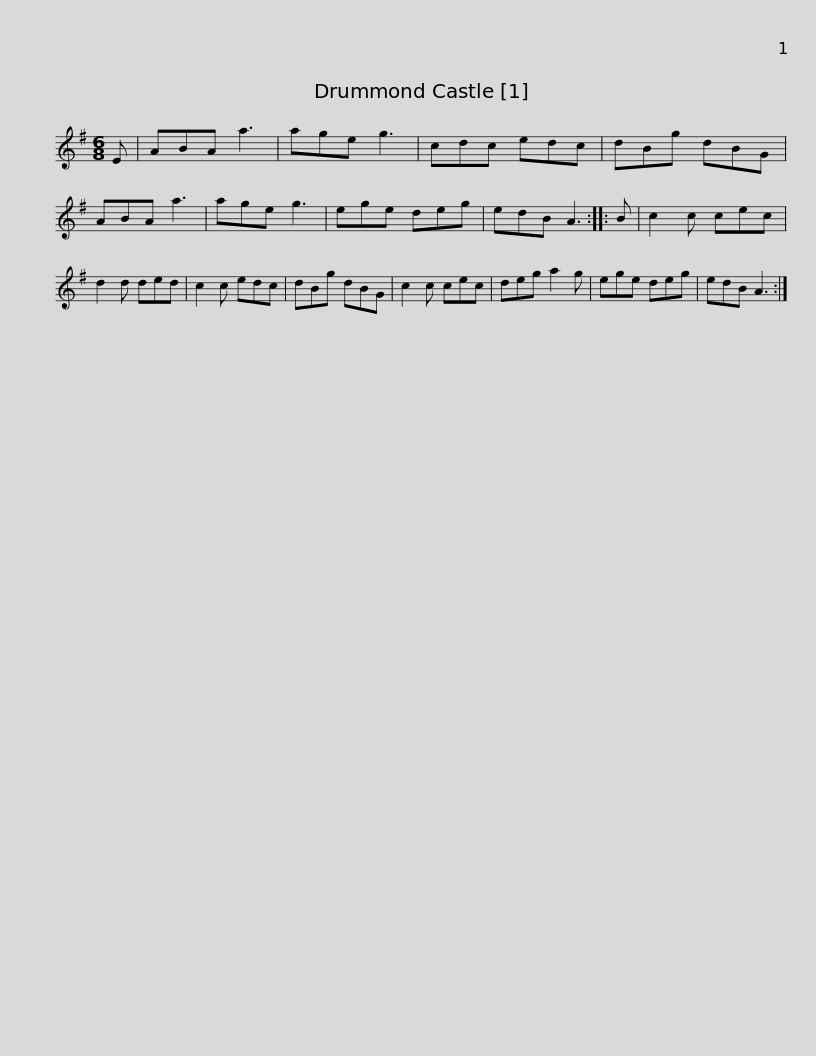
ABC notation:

X:1
L:1/8
M:6/8
I:linebreak $
K:G
V:1 treble
V:1
 E | ABA a3 | age g3 | cdc edc | dBg dBG | %5
 ABA a3 | age g3 | ege deg | edB A3 ::$ B | %10
 c2 c cec | d2 d ded | c2 c edc | dBg dBG | c2 c cec | %15
 deg a2 g | ege deg | edB A3 :| %18
